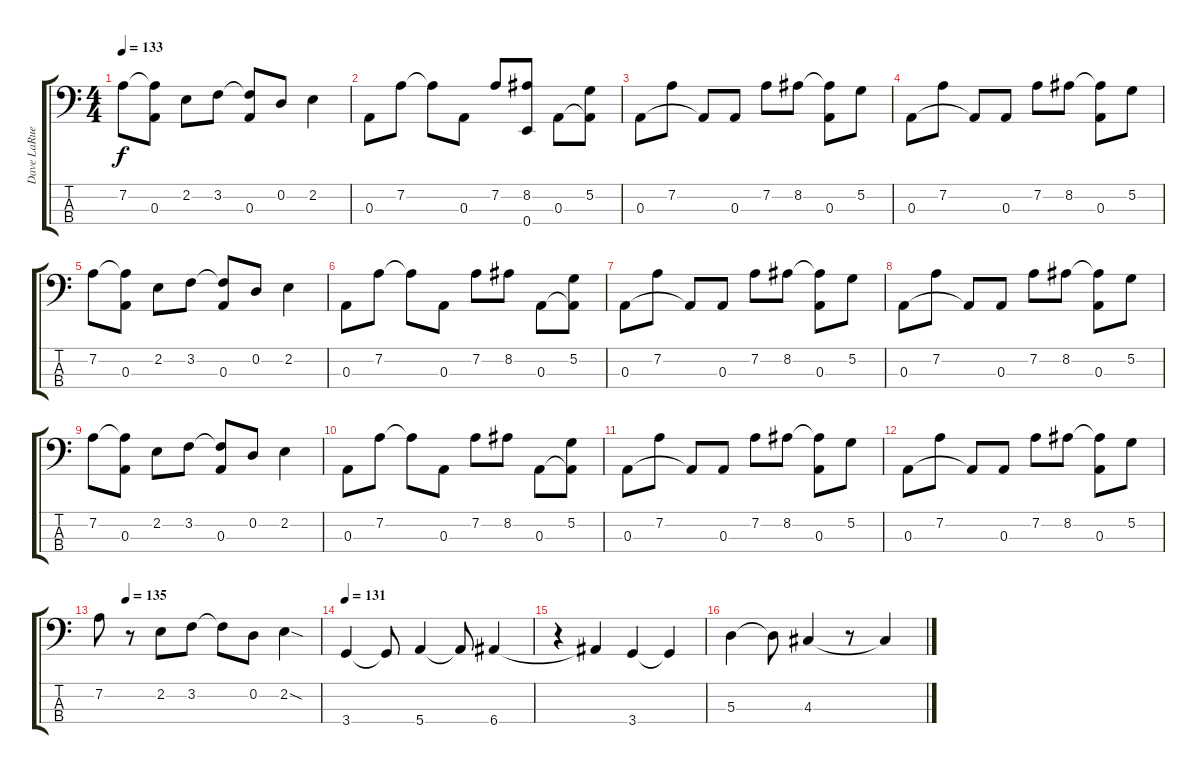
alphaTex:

\track ("Dave LaRue" "Dave LaRue") {instrument electricbassfinger}
\staff {score tabs}
\tuning (G2 D2 A1 E1) {hide}
\ts (4 4)
\tempo 133
\clef f4
\ks c
7.2.8{dy f} (7.2{t} 0.3).8 2.2.8 3.2.8 (3.2{t} 0.3).8 0.2.8 2.2.4 |
0.3.8 7.2.8 7.2{t}.8 0.3.8 7.2.8 (8.2 0.4).8 0.3.8 (5.2 0.3{t}).8 |
0.3.8 7.2.8 0.3{t}.8 0.3.8 7.2.8 8.2.8 (8.2{t} 0.3).8 5.2.8 |
0.3.8 7.2.8 0.3{t}.8 0.3.8 7.2.8 8.2.8 (8.2{t} 0.3).8 5.2.8 |
7.2.8 (7.2{t} 0.3).8 2.2.8 3.2.8 (3.2{t} 0.3).8 0.2.8 2.2.4 |
0.3.8 7.2.8 7.2{t}.8 0.3.8 7.2.8 8.2.8 0.3.8 (5.2 0.3{t}).8 |
0.3.8 7.2.8 0.3{t}.8 0.3.8 7.2.8 8.2.8 (8.2{t} 0.3).8 5.2.8 |
0.3.8 7.2.8 0.3{t}.8 0.3.8 7.2.8 8.2.8 (8.2{t} 0.3).8 5.2.8 |
7.2.8 (7.2{t} 0.3).8 2.2.8 3.2.8 (3.2{t} 0.3).8 0.2.8 2.2.4 |
0.3.8{volume 9} 7.2.8 7.2{t}.8 0.3.8 7.2.8 8.2.8 0.3.8 (5.2 0.3{t}).8 |
0.3.8 7.2.8 0.3{t}.8 0.3.8 7.2.8 8.2.8 (8.2{t} 0.3).8 5.2.8 |
0.3.8 7.2.8 0.3{t}.8 0.3.8 7.2.8 8.2.8 (8.2{t} 0.3).8 5.2.8 |
\tempo (135 0.125)
7.2.8 r.8 2.2.8 3.2.8 3.2{t}.8 0.2.8 2.2{sod}.4 |
\tempo 131
3.4.4 3.4{t}.8 5.4.4 5.4{t}.8 6.4.4 |
r.4 6.4{t}.4 3.4.4 3.4{t}.4 |
5.3.4 5.3{t}.8 4.3.4 r.8 4.3{t}.4
